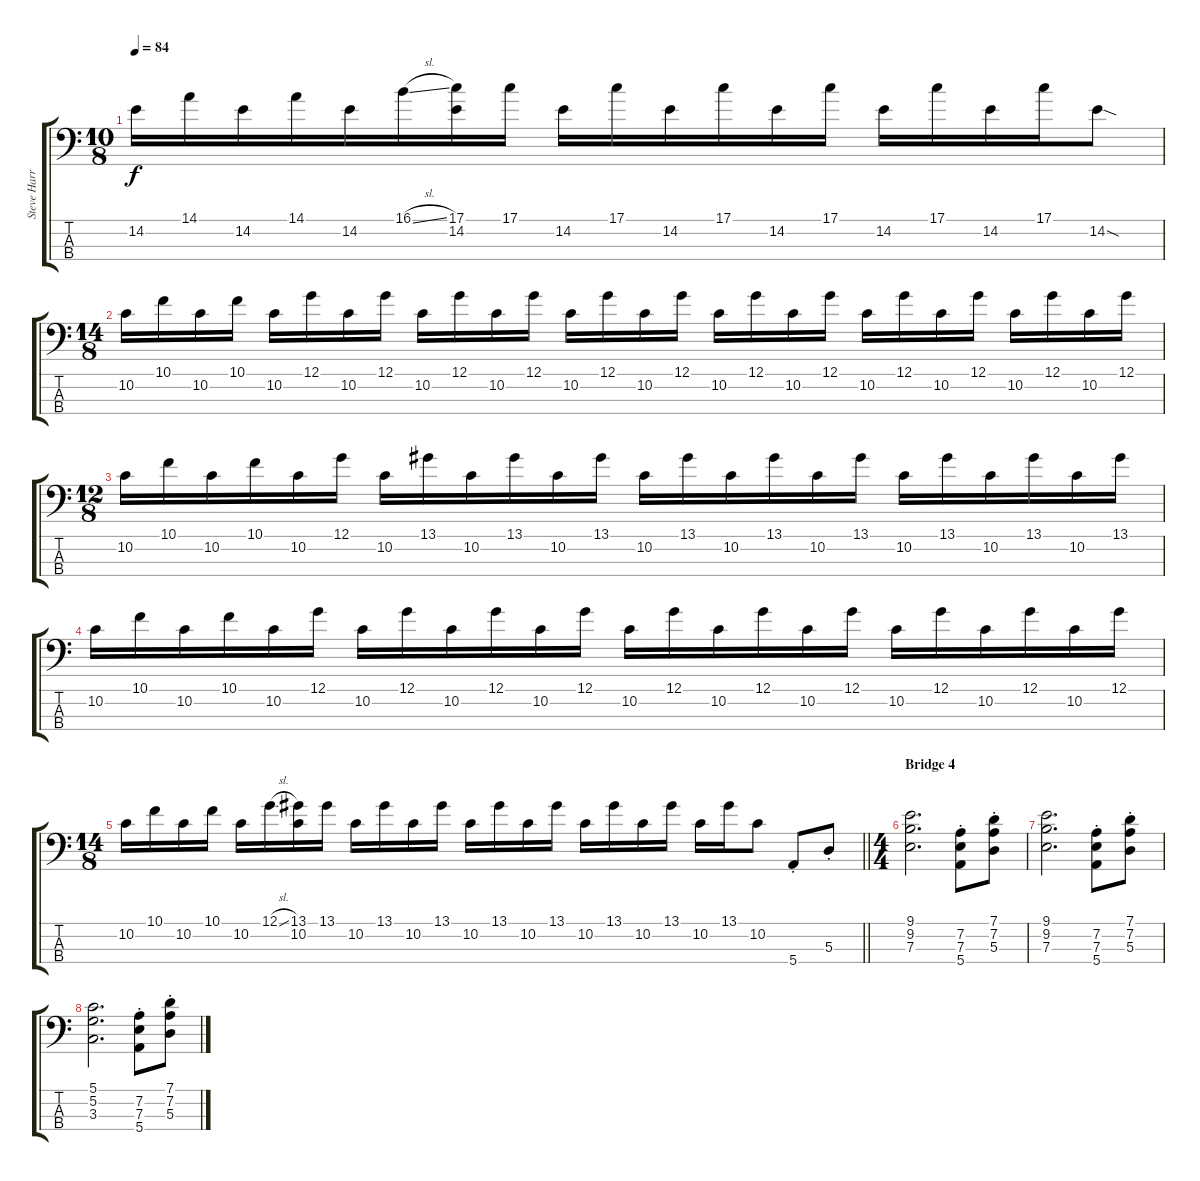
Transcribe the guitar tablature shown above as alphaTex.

\track ("Steve Harris" "Steve Harr") {instrument electricbassfinger}
\staff {score tabs}
\tuning (G2 D2 A1 E1) {hide}
\ts (10 8)
\tempo 84
\clef f4
\ks c
14.2.16{dy f} 14.1.16 14.2.16 14.1.16 14.2.16 16.1{sl}.16 (17.1 14.2).16 17.1.16 14.2.16 17.1.16 14.2.16 17.1.16 14.2.16 17.1.16 14.2.16 17.1.16 14.2.16 17.1.16 14.2{sod}.8 |
\ts (14 8)
10.2.16 10.1.16 10.2.16 10.1.16 10.2.16 12.1.16 10.2.16 12.1.16 10.2.16 12.1.16 10.2.16 12.1.16 10.2.16 12.1.16 10.2.16 12.1.16 10.2.16 12.1.16 10.2.16 12.1.16 10.2.16 12.1.16 10.2.16 12.1.16 10.2.16 12.1.16 10.2.16 12.1.16 |
\ts (12 8)
10.2.16 10.1.16 10.2.16 10.1.16 10.2.16 12.1.16 10.2.16 13.1.16 10.2.16 13.1.16 10.2.16 13.1.16 10.2.16 13.1.16 10.2.16 13.1.16 10.2.16 13.1.16 10.2.16 13.1.16 10.2.16 13.1.16 10.2.16 13.1.16 |
10.2.16 10.1.16 10.2.16 10.1.16 10.2.16 12.1.16 10.2.16 12.1.16 10.2.16 12.1.16 10.2.16 12.1.16 10.2.16 12.1.16 10.2.16 12.1.16 10.2.16 12.1.16 10.2.16 12.1.16 10.2.16 12.1.16 10.2.16 12.1.16 |
\ts (14 8)
\barLineRight lightlight
10.2.16 10.1.16 10.2.16 10.1.16 10.2.16 12.1{sl}.16 (13.1 10.2).16 13.1.16 10.2.16 13.1.16 10.2.16 13.1.16 10.2.16 13.1.16 10.2.16 13.1.16 10.2.16 13.1.16 10.2.16 13.1.16 10.2.16 13.1.16 10.2.8 5.4{st}.8 5.3{st}.8 |
\ts (4 4)
\section ("" "Bridge 4")
(9.1 9.2 7.3).2{d} (7.2{st} 7.3{st} 5.4{st}).8 (7.1{st} 7.2{st} 5.3{st}).8 |
(9.1 9.2 7.3).2{d} (7.2{st} 7.3{st} 5.4{st}).8 (7.1{st} 7.2{st} 5.3{st}).8 |
(5.1 5.2 3.3).2{d} (7.2{st} 7.3{st} 5.4{st}).8 (7.1{st} 7.2{st} 5.3{st}).8
